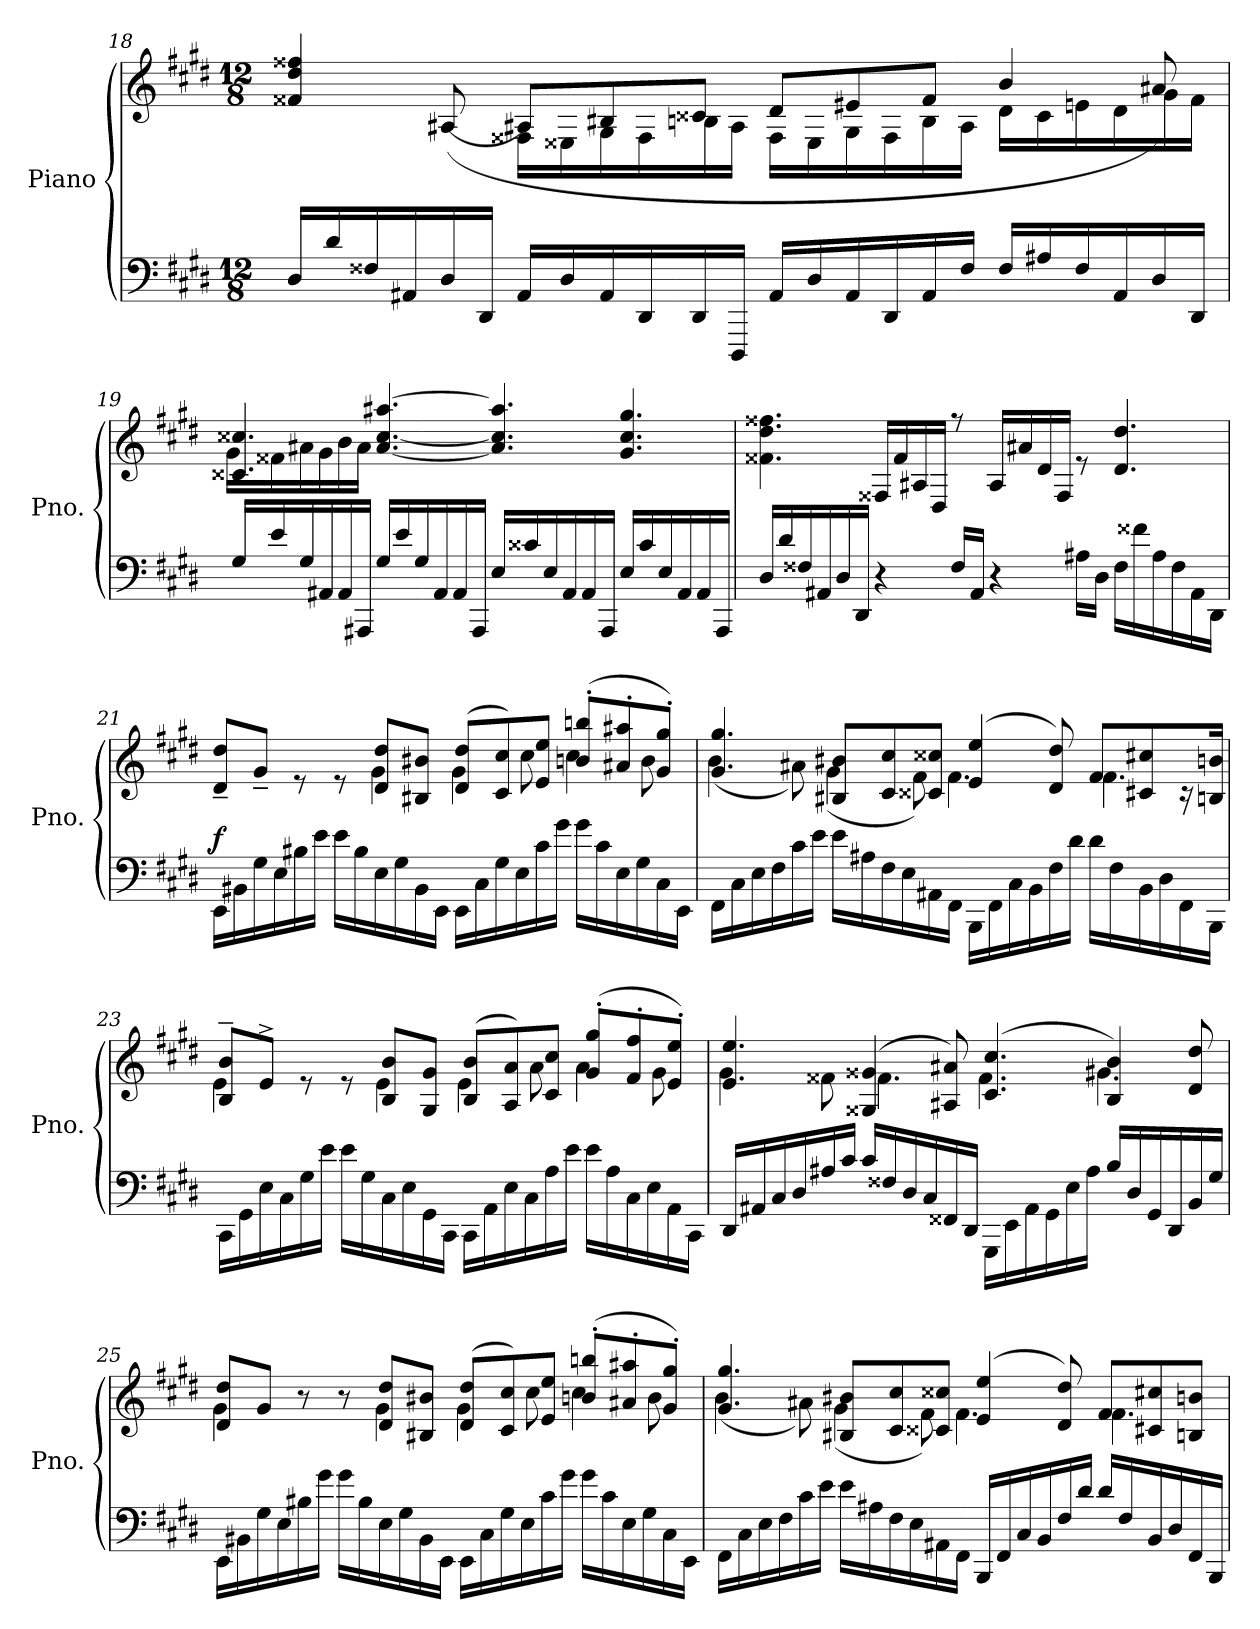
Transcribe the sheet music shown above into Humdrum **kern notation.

**kern	**kern	**dynam
*part1	*part1	*part1
*staff2	*staff1	*staff1/2
*I"Piano	*	*
*I'Pno.	*	*
!!LO:PB:g=z
*clefF4	*clefG2	*
*k[f#c#g#d#]	*k[f#c#g#d#]	*
*M12/8	*M12/8	*
=18	=18	=18
*	*^	*
16D#/LL	4f##X/ 4dd#/ 4ff##X/	4.ryy	.
16d#/	.	.	.
16F##X/	.	.	.
16AA#X/	.	.	.
16D#/	(>[8A#X/	.	.
16DD#/JJ	.	.	.
16AA#/LL	8A#X/L]	16F##X\LL	.
16D#/	.	16E##X\	.
16AA#/	8B#X/	16G#\	.
16DD#/	.	16F##\	.
16DD#/	8c##X/J	16Bn\	.
16DDD#/JJ	.	16A#\JJ	.
16AA#/LL	8d#/L	16F##\LL	.
16D#/	.	16E##\	.
16AA#/	8e#X/	16G#\	.
16DD#/	.	16F##\	.
16AA#/	8f##/J	16B\	.
16F##/JJ	.	16A#\JJ	.
16F##/LL	4b/	16d#\LL	.
16A#X/	.	16c##\	.
16F##/	.	16en\	.
16AA#/	.	16d#\	.
16D#/	8a#X/)	16g#\	.
16DD#/JJ	.	16f##\JJ	.
=19	=19	=19	=19
16G#/LL	4.c##X/ 4.cc##X/	16g#\LL	.
16e/	.	16f##X\	.
16G#/	.	16a#X\	.
16AA#X/	.	16g#\	.
16AA#/	.	16b\	.
16AAA#X/JJ	.	16a#\JJ	.
16G#/LL	[4.a#/ [4.cc##/ [4.aa#X/	1ryy	.
16e/	.	.	.
16G#/	.	.	.
16AA#/	.	.	.
16AA#/	.	.	.
16AAA#/JJ	.	.	.
16E/LL	4.a#/] 4.cc##/] 4.aa#/]	.	.
16c##X/	.	.	.
16E/	.	.	.
16AA#/	.	.	.
16AA#/	.	.	.
16AAA#/JJ	.	.	.
16E/LL	4.g#/ 4.cc##/ 4.gg#/	.	.
16c##/	.	.	.
16E/	.	.	.
16AA#/	.	.	.
16AA#/	.	8ryy	.
16AAA#/JJ	.	.	.
!!LO:LB:g=z	!!
=20	=20	=20	=20
16D#/LL	4.f##X\ 4.dd#\ 4.ff##X\	4.ryy	.
16d#/	.	.	.
16F##X/	.	.	.
16AA#X/	.	.	.
16D#/	.	.	.
16DD#/JJ	.	.	.
4r	8ryy	(16F##X/LL	.
.	.	16f##/	.
.	4ryy	16A#X/	.
.	.	16D#/JJ	.
16F##/LL	.	8rff	.
16AA#/JJ)	.	.	.
4r	4ryy	(16A#/LL	.
.	.	16a#X/	.
.	.	16d#/	.
.	.	16F##/JJ	.
16A#X\LL	8re	2ryy	.
16D#\JJ)	.	.	.
16F##\LL	4.d#/ 4.dd#/	.	.
16f##X\	.	.	.
16A#\	.	.	.
16F##\	.	.	.
16AA#\	.	.	.
16DD#\JJ	.	.	.
=21	=21	=21	=21
!	!	!	!LO:DY:a=2
16EE\LL	8d#/~ 8dd#/~L	2ryy	f
16BB#X\	.	.	.
16G#\	8g#~/J	.	.
16E\	.	.	.
16B#X\	8re	.	.
16e\JJ	.	.	.
16e\LL	8re	.	.
16B#\	.	.	.
16E\	8d#/ 8dd#/L	4g#\	.
16G#\	.	.	.
16BB#\	8B#X/ 8b#X/J	.	.
16EE\JJ	.	.	.
16EE\LL	(8d#/ 8dd#/L	4g#\	.
16C#\	.	.	.
16G#\	8c#/ 8cc#/)	.	.
16E\	.	.	.
16c#\	8e/ 8ee/J	8cc#\	.
16g#\JJ	.	.	.
16g#\LL	(8bn/' 8bbn/'L	4cc#\	.
16c#\	.	.	.
16E\	8a#X/' 8aa#X/'	.	.
16G#\	.	.	.
16C#\	8g#/' 8gg#/'J)	8b\	.
16EE\JJ	.	.	.
!!LO:LB:g=z	!!
=22	=22	=22	=22
16FF#\LL	4.g#/ 4.gg#/	(4b\	.
16C#\	.	.	.
16E\	.	.	.
16F#\	.	.	.
16c#\	.	8a#X\)	.
16e\JJ	.	.	.
16e\LL	8B#X/ 8b#X/L	(4g#\	.
16A#X\	.	.	.
16F#\	8c#/ 8cc#/	.	.
16E\	.	.	.
16AA#X\	8c##X/ 8cc##X/J	8f#\)	.
16FF#\JJ	.	.	.
16BBB\LL	(4e/ 4ee/	4.f#\	.
16FF#\	.	.	.
16C#\	.	.	.
16BB\	.	.	.
16F#\	8d#/ 8dd#/)	.	.
16d#\JJ	.	.	.
16d#\LL	8f#/L	4.f#\	.
16F#\	.	.	.
16BB\	8c#X/ 8cc#X/	.	.
16D#\	.	.	.
16FF#\	16rc	.	.
16BBB\JJ	16Bn/ 16bn/Jk	.	.
=23	=23	=23	=23
16CC#\LL	8B/~ 8b/~L	4e\	.
16GG#\	.	.	.
16E\	8e^/J	.	.
16C#\	.	.	.
16G#\	8re	4ryy	.
16e\JJ	.	.	.
16e\LL	8re	.	.
16G#\	.	.	.
16C#\	8B/ 8b/L	4e\	.
16E\	.	.	.
16GG#\	8G#/ 8g#/J	.	.
16CC#\JJ	.	.	.
16CC#\LL	(>8B/ 8b/L	4e\	.
16AA\	.	.	.
16E\	8A/ 8a/)	.	.
16C#\	.	.	.
16A\	8c#/ 8cc#/J	8a\	.
16e\JJ	.	.	.
16e\LL	(>8g#/' 8gg#/'L	4a\	.
16A\	.	.	.
16C#\	8f#/' 8ff#/'	.	.
16E\	.	.	.
16AA\	8e/' 8ee/'J)	8g#\	.
16CC#\JJ	.	.	.
!!LO:LB:g=z	!!
=24	=24	=24	=24
16DD#/LL	4.e/ 4.ee/	4g#\	.
16AA#X/	.	.	.
16C#/	.	.	.
16D#/	.	.	.
16A#X/	.	8f##X\	.
16c#/JJ	.	.	.
16c#/LL	(>4G##X/ 4g##X/	4.f##\	.
16F##X/	.	.	.
16D#/	.	.	.
16C#/	.	.	.
16FF##X/	8A#X/ 8a#X/)	.	.
16DD#/JJ	.	.	.
16GGG#\LL	(>4.c#/ 4.cc#/	4.f##\	.
16EE\	.	.	.
16AA#\	.	.	.
16GG#\	.	.	.
16E\	.	.	.
16A#\JJ	.	.	.
16B/LL	4B/ 4b/)	4.g#X\	.
16D#/	.	.	.
16GG#/	.	.	.
16DD#/	.	.	.
16BB/	8d#/ 8dd#/	.	.
16G#/JJ	.	.	.
=25	=25	=25	=25
16EE\LL	8d#/ 8dd#/L	4g#\	.
16BB#X\	.	.	.
16G#\	8g#/J	.	.
16E\	.	.	.
16B#X\	8r	4ryy	.
16g#\JJ	.	.	.
16g#\LL	8r	.	.
16B#\	.	.	.
16E\	8d#/ 8dd#/L	4g#\	.
16G#\	.	.	.
16BB#\	8B#X/ 8b#X/J	.	.
16EE\JJ	.	.	.
16EE\LL	(8d#/ 8dd#/L	4g#\	.
16C#\	.	.	.
16G#\	8c#/ 8cc#/)	.	.
16E\	.	.	.
16c#\	8e/ 8ee/J	8cc#\	.
16g#\JJ	.	.	.
16g#\LL	(8bn/' 8bbn/'L	4cc#\	.
16c#\	.	.	.
16E\	8a#X/' 8aa#X/'	.	.
16G#\	.	.	.
16C#\	8g#/' 8gg#/'J)	8b\	.
16EE\JJ	.	.	.
!!LO:LB:g=z	!!
=26	=26	=26	=26
16FF#\LL	4.g#/ 4.gg#/	(4b\	.
16C#\	.	.	.
16E\	.	.	.
16F#\	.	.	.
16c#\	.	8a#X\)	.
16e\JJ	.	.	.
16e\LL	8B#X/ 8b#X/L	(4g#\	.
16A#X\	.	.	.
16F#\	8c#/ 8cc#/	.	.
16E\	.	.	.
16AA#X\	8c##X/ 8cc##X/J	8f#\)	.
16FF#\JJ	.	.	.
16BBB/LL	(>4e/ 4ee/	4.f#\	.
16FF#/	.	.	.
16C#/	.	.	.
16BB/	.	.	.
16F#/	8d#/ 8dd#/)	.	.
16d#/JJ	.	.	.
16d#/LL	8f#/L	4.f#\	.
16F#/	.	.	.
16BB/	8c#X/ 8cc#X/	.	.
16D#/	.	.	.
16FF#/	8Bn/ 8bn/J	.	.
16BBB/JJ	.	.	.
*	*v	*v	*
=	=	=
*-	*-	*-
